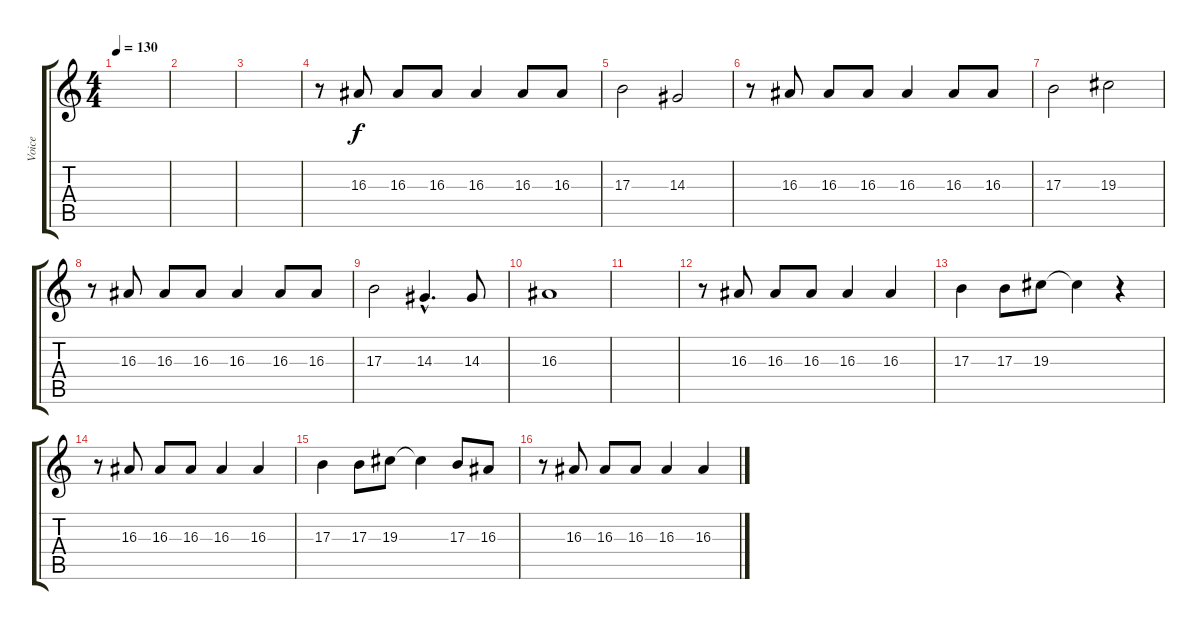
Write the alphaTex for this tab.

\track ("Voice" "Voice") {instrument lead6voice}
\staff {score tabs}
\tuning (Eb4 Bb3 Gb3 Db3 Ab2 Eb2) {hide}
\ts (4 4)
\tempo 130
\clef g2
\ks c
|
|
|
r.8 16.3.8 16.3.8 16.3.8 16.3.4 16.3.8 16.3.8 |
17.3.2 14.3.2 |
r.8 16.3.8 16.3.8 16.3.8 16.3.4 16.3.8 16.3.8 |
17.3.2 19.3.2 |
r.8 16.3.8 16.3.8 16.3.8 16.3.4 16.3.8 16.3.8 |
17.3.2 14.3{hac}.4{d} 14.3.8 |
16.3.1 |
|
r.8 16.3.8 16.3.8 16.3.8 16.3.4 16.3.4 |
17.3.4 17.3.8 19.3.8 19.3{t}.4 r.4 |
r.8 16.3.8 16.3.8 16.3.8 16.3.4 16.3.4 |
17.3.4 17.3.8 19.3.8 19.3{t}.4 17.3.8 16.3.8 |
r.8 16.3.8 16.3.8 16.3.8 16.3.4 16.3.4
